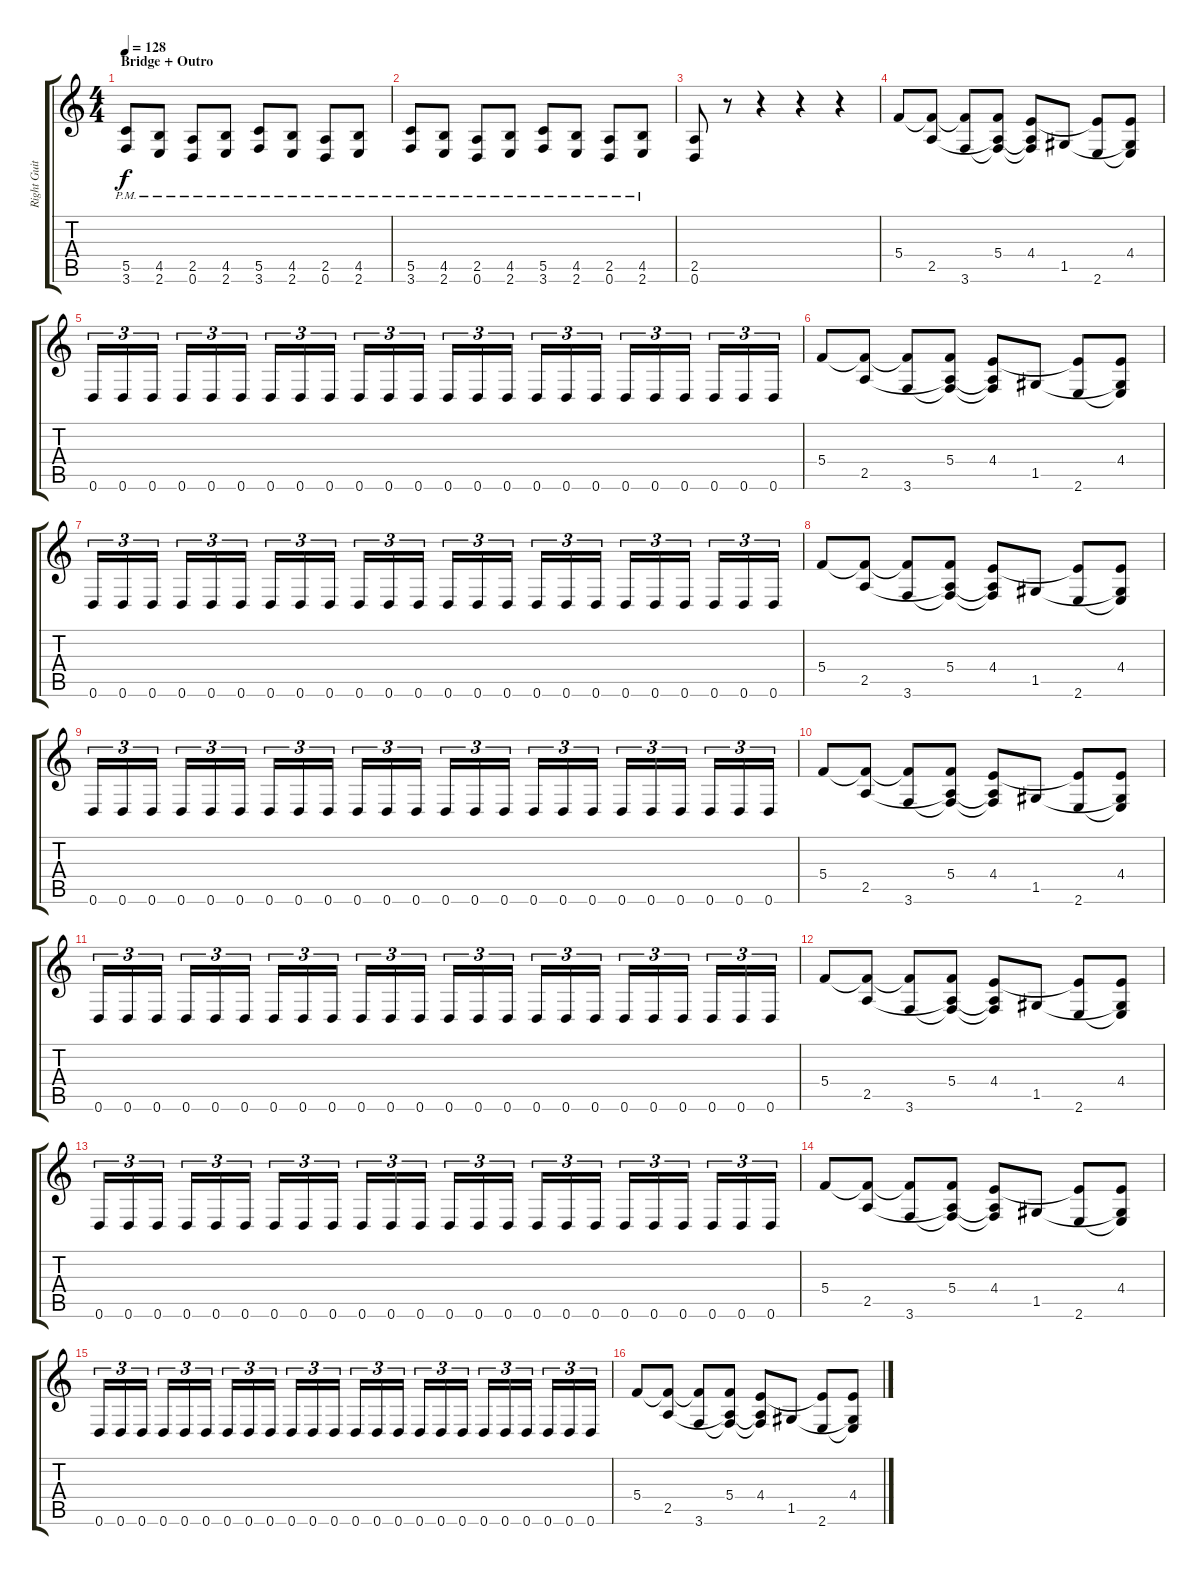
\track ("Right Guitar" "Right Guit") {instrument distortionguitar}
\staff {score tabs}
\tuning (D4 A3 F3 C3 G2 D2) {hide}
\ts (4 4)
\section ("" "Bridge + Outro")
\tempo 128
\clef g2
\ks c
(5.5{pm} 3.6{pm}).8{dy f} (4.5{pm} 2.6{pm}).8 (2.5{pm} 0.6{pm}).8 (4.5{pm} 2.6{pm}).8 (5.5{pm} 3.6{pm}).8 (4.5{pm} 2.6{pm}).8 (2.5{pm} 0.6{pm}).8 (4.5{pm} 2.6{pm}).8 |
(5.5{pm} 3.6{pm}).8 (4.5{pm} 2.6{pm}).8 (2.5{pm} 0.6{pm}).8 (4.5{pm} 2.6{pm}).8 (5.5{pm} 3.6{pm}).8 (4.5{pm} 2.6{pm}).8 (2.5{pm} 0.6{pm}).8 (4.5{pm} 2.6{pm}).8 |
(2.5 0.6).8 r.8 r.4 r.4 r.4 |
5.4.8 (5.4{t} 2.5).8 (5.4{t} 3.6).8 (5.4 2.5{t} 3.6{t}).8 (4.4 2.5{t} 3.6{t}).8 1.5.8 (4.4{t} 2.6).8 (4.4 1.5{t} 2.6{t}).8 |
0.6.16{tu (3 2)} 0.6.16{tu (3 2)} 0.6.16{tu (3 2) beam splitsecondary} 0.6.16{tu (3 2)} 0.6.16{tu (3 2)} 0.6.16{tu (3 2)} 0.6.16{tu (3 2)} 0.6.16{tu (3 2)} 0.6.16{tu (3 2) beam splitsecondary} 0.6.16{tu (3 2)} 0.6.16{tu (3 2)} 0.6.16{tu (3 2)} 0.6.16{tu (3 2)} 0.6.16{tu (3 2)} 0.6.16{tu (3 2) beam splitsecondary} 0.6.16{tu (3 2)} 0.6.16{tu (3 2)} 0.6.16{tu (3 2)} 0.6.16{tu (3 2)} 0.6.16{tu (3 2)} 0.6.16{tu (3 2) beam splitsecondary} 0.6.16{tu (3 2)} 0.6.16{tu (3 2)} 0.6.16{tu (3 2)} |
5.4.8 (5.4{t} 2.5).8 (5.4{t} 3.6).8 (5.4 2.5{t} 3.6{t}).8 (4.4 2.5{t} 3.6{t}).8 1.5.8 (4.4{t} 2.6).8 (4.4 1.5{t} 2.6{t}).8 |
0.6.16{tu (3 2)} 0.6.16{tu (3 2)} 0.6.16{tu (3 2) beam splitsecondary} 0.6.16{tu (3 2)} 0.6.16{tu (3 2)} 0.6.16{tu (3 2)} 0.6.16{tu (3 2)} 0.6.16{tu (3 2)} 0.6.16{tu (3 2) beam splitsecondary} 0.6.16{tu (3 2)} 0.6.16{tu (3 2)} 0.6.16{tu (3 2)} 0.6.16{tu (3 2)} 0.6.16{tu (3 2)} 0.6.16{tu (3 2) beam splitsecondary} 0.6.16{tu (3 2)} 0.6.16{tu (3 2)} 0.6.16{tu (3 2)} 0.6.16{tu (3 2)} 0.6.16{tu (3 2)} 0.6.16{tu (3 2) beam splitsecondary} 0.6.16{tu (3 2)} 0.6.16{tu (3 2)} 0.6.16{tu (3 2)} |
5.4.8 (5.4{t} 2.5).8 (5.4{t} 3.6).8 (5.4 2.5{t} 3.6{t}).8 (4.4 2.5{t} 3.6{t}).8 1.5.8 (4.4{t} 2.6).8 (4.4 1.5{t} 2.6{t}).8 |
0.6.16{tu (3 2)} 0.6.16{tu (3 2)} 0.6.16{tu (3 2) beam splitsecondary} 0.6.16{tu (3 2)} 0.6.16{tu (3 2)} 0.6.16{tu (3 2)} 0.6.16{tu (3 2)} 0.6.16{tu (3 2)} 0.6.16{tu (3 2) beam splitsecondary} 0.6.16{tu (3 2)} 0.6.16{tu (3 2)} 0.6.16{tu (3 2)} 0.6.16{tu (3 2)} 0.6.16{tu (3 2)} 0.6.16{tu (3 2) beam splitsecondary} 0.6.16{tu (3 2)} 0.6.16{tu (3 2)} 0.6.16{tu (3 2)} 0.6.16{tu (3 2)} 0.6.16{tu (3 2)} 0.6.16{tu (3 2) beam splitsecondary} 0.6.16{tu (3 2)} 0.6.16{tu (3 2)} 0.6.16{tu (3 2)} |
5.4.8 (5.4{t} 2.5).8 (5.4{t} 3.6).8 (5.4 2.5{t} 3.6{t}).8 (4.4 2.5{t} 3.6{t}).8 1.5.8 (4.4{t} 2.6).8 (4.4 1.5{t} 2.6{t}).8 |
0.6.16{tu (3 2)} 0.6.16{tu (3 2)} 0.6.16{tu (3 2) beam splitsecondary} 0.6.16{tu (3 2)} 0.6.16{tu (3 2)} 0.6.16{tu (3 2)} 0.6.16{tu (3 2)} 0.6.16{tu (3 2)} 0.6.16{tu (3 2) beam splitsecondary} 0.6.16{tu (3 2)} 0.6.16{tu (3 2)} 0.6.16{tu (3 2)} 0.6.16{tu (3 2)} 0.6.16{tu (3 2)} 0.6.16{tu (3 2) beam splitsecondary} 0.6.16{tu (3 2)} 0.6.16{tu (3 2)} 0.6.16{tu (3 2)} 0.6.16{tu (3 2)} 0.6.16{tu (3 2)} 0.6.16{tu (3 2) beam splitsecondary} 0.6.16{tu (3 2)} 0.6.16{tu (3 2)} 0.6.16{tu (3 2)} |
5.4.8 (5.4{t} 2.5).8 (5.4{t} 3.6).8 (5.4 2.5{t} 3.6{t}).8 (4.4 2.5{t} 3.6{t}).8 1.5.8 (4.4{t} 2.6).8 (4.4 1.5{t} 2.6{t}).8 |
0.6.16{tu (3 2)} 0.6.16{tu (3 2)} 0.6.16{tu (3 2) beam splitsecondary} 0.6.16{tu (3 2)} 0.6.16{tu (3 2)} 0.6.16{tu (3 2)} 0.6.16{tu (3 2)} 0.6.16{tu (3 2)} 0.6.16{tu (3 2) beam splitsecondary} 0.6.16{tu (3 2)} 0.6.16{tu (3 2)} 0.6.16{tu (3 2)} 0.6.16{tu (3 2)} 0.6.16{tu (3 2)} 0.6.16{tu (3 2) beam splitsecondary} 0.6.16{tu (3 2)} 0.6.16{tu (3 2)} 0.6.16{tu (3 2)} 0.6.16{tu (3 2)} 0.6.16{tu (3 2)} 0.6.16{tu (3 2) beam splitsecondary} 0.6.16{tu (3 2)} 0.6.16{tu (3 2)} 0.6.16{tu (3 2)} |
5.4.8 (5.4{t} 2.5).8 (5.4{t} 3.6).8 (5.4 2.5{t} 3.6{t}).8 (4.4 2.5{t} 3.6{t}).8 1.5.8 (4.4{t} 2.6).8 (4.4 1.5{t} 2.6{t}).8 |
0.6.16{tu (3 2)} 0.6.16{tu (3 2)} 0.6.16{tu (3 2) beam splitsecondary} 0.6.16{tu (3 2)} 0.6.16{tu (3 2)} 0.6.16{tu (3 2)} 0.6.16{tu (3 2)} 0.6.16{tu (3 2)} 0.6.16{tu (3 2) beam splitsecondary} 0.6.16{tu (3 2)} 0.6.16{tu (3 2)} 0.6.16{tu (3 2)} 0.6.16{tu (3 2)} 0.6.16{tu (3 2)} 0.6.16{tu (3 2) beam splitsecondary} 0.6.16{tu (3 2)} 0.6.16{tu (3 2)} 0.6.16{tu (3 2)} 0.6.16{tu (3 2)} 0.6.16{tu (3 2)} 0.6.16{tu (3 2) beam splitsecondary} 0.6.16{tu (3 2)} 0.6.16{tu (3 2)} 0.6.16{tu (3 2)} |
5.4.8 (5.4{t} 2.5).8 (5.4{t} 3.6).8 (5.4 2.5{t} 3.6{t}).8 (4.4 2.5{t} 3.6{t}).8 1.5.8 (4.4{t} 2.6).8 (4.4 1.5{t} 2.6{t}).8
